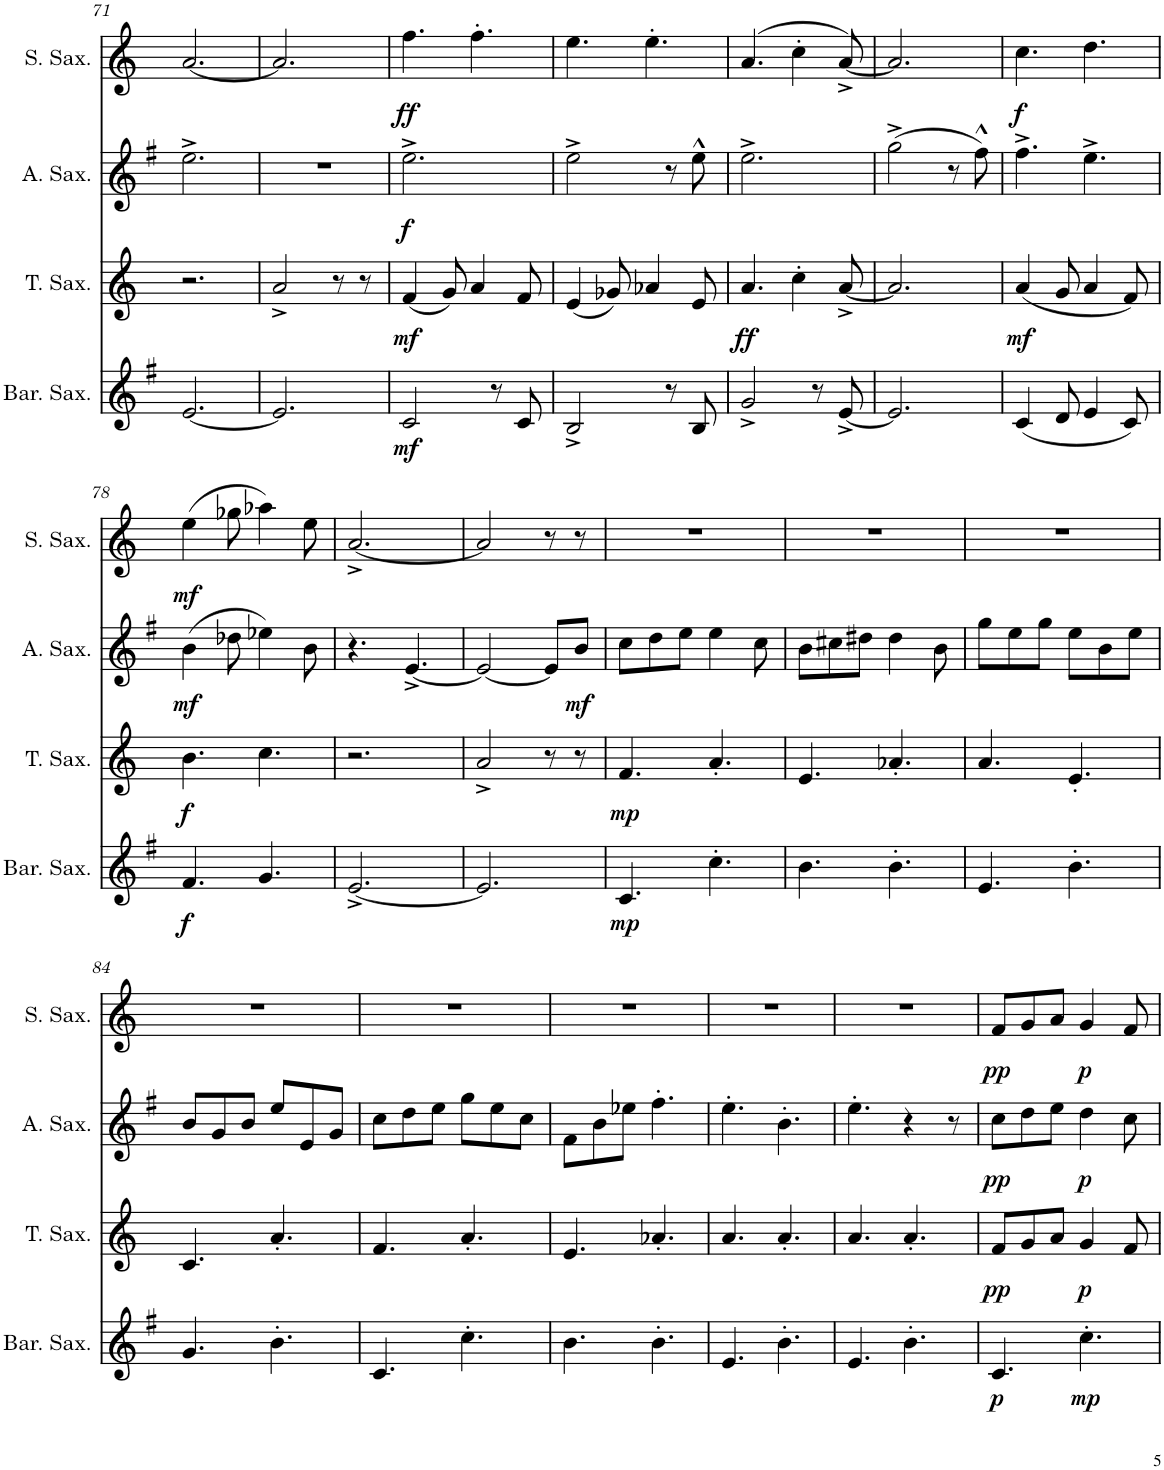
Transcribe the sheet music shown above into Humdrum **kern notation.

**kern	**dynam	**kern	**dynam	**kern	**dynam	**kern	**dynam
*part4	*part4	*part3	*part3	*part2	*part2	*part1	*part1
*staff4	*staff4	*staff3	*staff3	*staff2	*staff2	*staff1	*staff1
*I"Baritone Saxophone	*	*I"Tenor Saxophone	*	*I"Alto Saxophone	*	*I"Soprano Saxophone	*
*I'Bar. Sax.	*	*I'T. Sax.	*	*I'A. Sax.	*	*I'S. Sax.	*
!!LO:PB:g=z
*clefG2	*	*clefG2	*	*clefG2	*	*clefG2	*
*Trd12c21	*	*Trd8c14	*	*Trd5c9	*	*Trd1c2	*
*k[f#]	*	*k[]	*	*k[f#]	*	*k[]	*
*M6/8	*	*M6/8	*	*M6/8	*	*M6/8	*
=71	=71	=71	=71	=71	=71	=71	=71
[2.e/	.	2.r	.	2.ee^\	.	[2.a/	.
=72	=72	=72	=72	=72	=72	=72	=72
2.e/]	.	2a^/	.	2.r	.	2.a/]	.
.	.	8r	.	.	.	.	.
.	.	8r	.	.	.	.	.
=73	=73	=73	=73	=73	=73	=73	=73
!	!LO:DY:b	!	!LO:DY:b	!	!LO:DY:b	!	!LO:DY:b
2c/	mf	(4f/	mf	2.ee^\	f	4.ff\	ff
.	.	8g/)	.	.	.	.	.
.	.	4a/	.	.	.	4.ff'\	.
8r	.	.	.	.	.	.	.
8c/	.	8f/	.	.	.	.	.
=74	=74	=74	=74	=74	=74	=74	=74
2B^/	.	(4e/	.	2ee^\	.	4.ee\	.
.	.	8g-X/)	.	.	.	.	.
.	.	4a-X/	.	.	.	4.ee'\	.
8r	.	.	.	8r	.	.	.
8B/	.	8e/	.	8ee^^\	.	.	.
=75	=75	=75	=75	=75	=75	=75	=75
!	!	!	!LO:DY:b	!	!	!	!
2g^/	.	4.a/	ff	2.ee^\	.	(4.a/	.
.	.	4cc'\	.	.	.	4cc'\	.
8r	.	.	.	.	.	.	.
[8e^/	.	[8a^/	.	.	.	[8a^/)	.
=76	=76	=76	=76	=76	=76	=76	=76
2.e/]	.	2.a/]	.	(2gg^\	.	2.a/]	.
.	.	.	.	8r	.	.	.
.	.	.	.	8ff#^^\)	.	.	.
=77	=77	=77	=77	=77	=77	=77	=77
!	!	!	!LO:DY:b	!	!	!	!LO:DY:b
(4c/	.	(4a/	mf	4.ff#^\	.	4.cc\	f
8d/	.	8g/	.	.	.	.	.
4e/	.	4a/	.	4.ee^\	.	4.dd\	.
8c/)	.	8f/)	.	.	.	.	.
!!LO:LB:g=z
=78	=78	=78	=78	=78	=78	=78	=78
!	!LO:DY:b	!	!LO:DY:b	!	!LO:DY:b	!	!LO:DY:b
4.f#/	f	4.b\	f	(4b\	mf	(4ee\	mf
.	.	.	.	8dd-X\	.	8gg-X\	.
4.g/	.	4.cc\	.	4ee-X\)	.	4aa-X\)	.
.	.	.	.	8b\	.	8ee\	.
=79	=79	=79	=79	=79	=79	=79	=79
[2.e^/	.	2.r	.	4.r	.	[2.a^/	.
.	.	.	.	[4.e^/	.	.	.
=80	=80	=80	=80	=80	=80	=80	=80
2.e/]	.	2a^/	.	2e/_	.	2a/]	.
.	.	8r	.	8e/L]	.	8r	.
!	!	!	!	!	!LO:DY:b	!	!
.	.	8r	.	8b/J	mf	8r	.
=81	=81	=81	=81	=81	=81	=81	=81
!	!LO:DY:b	!	!LO:DY:b	!	!	!	!
4.c/	mp	4.f/	mp	8cc\L	.	2.r	.
.	.	.	.	8dd\	.	.	.
.	.	.	.	8ee\J	.	.	.
4.cc'\	.	4.a'/	.	4ee\	.	.	.
.	.	.	.	8cc\	.	.	.
=82	=82	=82	=82	=82	=82	=82	=82
4.b\	.	4.e/	.	8b\L	.	2.r	.
.	.	.	.	8cc#X\	.	.	.
.	.	.	.	8dd#X\J	.	.	.
4.b'\	.	4.a-X'/	.	4dd#\	.	.	.
.	.	.	.	8b\	.	.	.
=83	=83	=83	=83	=83	=83	=83	=83
4.e/	.	4.a/	.	8gg\L	.	2.r	.
.	.	.	.	8ee\	.	.	.
.	.	.	.	8gg\J	.	.	.
4.b'\	.	4.e'/	.	8ee\L	.	.	.
.	.	.	.	8b\	.	.	.
.	.	.	.	8ee\J	.	.	.
!!LO:LB:g=z
=84	=84	=84	=84	=84	=84	=84	=84
4.g/	.	4.c/	.	8b/L	.	2.r	.
.	.	.	.	8g/	.	.	.
.	.	.	.	8b/J	.	.	.
4.b'\	.	4.a'/	.	8ee/L	.	.	.
.	.	.	.	8e/	.	.	.
.	.	.	.	8g/J	.	.	.
=85	=85	=85	=85	=85	=85	=85	=85
4.c/	.	4.f/	.	8cc\L	.	2.r	.
.	.	.	.	8dd\	.	.	.
.	.	.	.	8ee\J	.	.	.
4.cc'\	.	4.a'/	.	8gg\L	.	.	.
.	.	.	.	8ee\	.	.	.
.	.	.	.	8cc\J	.	.	.
=86	=86	=86	=86	=86	=86	=86	=86
4.b\	.	4.e/	.	8f#\L	.	2.r	.
.	.	.	.	8b\	.	.	.
.	.	.	.	8ee-X\J	.	.	.
4.b'\	.	4.a-X'/	.	4.ff#'\	.	.	.
=87	=87	=87	=87	=87	=87	=87	=87
4.e/	.	4.a/	.	4.ee'\	.	2.r	.
4.b'\	.	4.a'/	.	4.b'\	.	.	.
=88	=88	=88	=88	=88	=88	=88	=88
4.e/	.	4.a/	.	4.ee'\	.	2.r	.
4.b'\	.	4.a'/	.	4r	.	.	.
.	.	.	.	8r	.	.	.
=89	=89	=89	=89	=89	=89	=89	=89
!	!LO:DY:b	!	!LO:DY:b	!	!LO:DY:b	!	!LO:DY:b
4.c/	p	8f/L	pp	8cc\L	pp	8f/L	pp
.	.	8g/	.	8dd\	.	8g/	.
.	.	8a/J	.	8ee\J	.	8a/J	.
!	!LO:DY:b	!	!LO:DY:b	!	!LO:DY:b	!	!LO:DY:b
4.cc'\	mp	4g/	p	4dd\	p	4g/	p
.	.	8f/	.	8cc\	.	8f/	.
=	=	=	=	=	=	=	=
*-	*-	*-	*-	*-	*-	*-	*-
